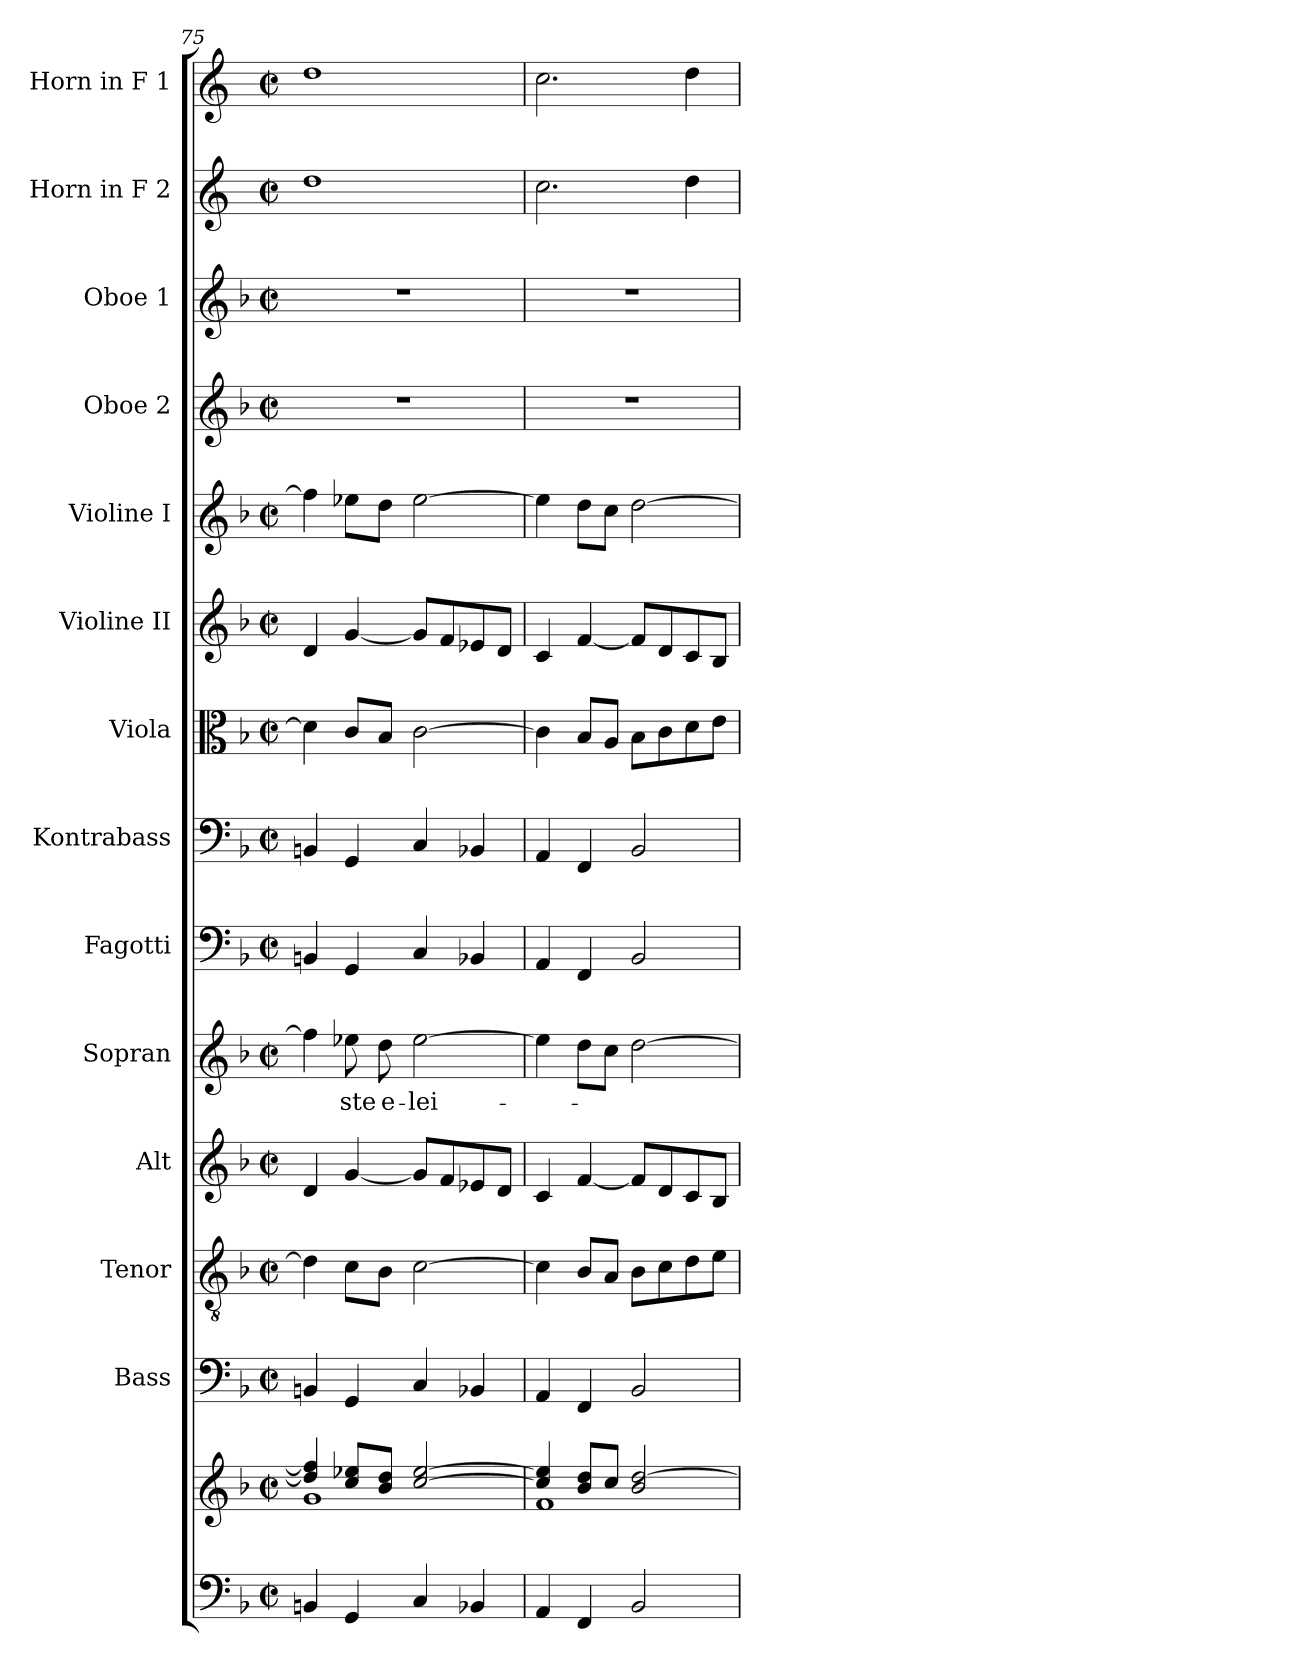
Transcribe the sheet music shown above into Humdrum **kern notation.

**kern	**kern	**kern	**kern	**kern	**kern	**text	**kern	**kern	**kern	**kern	**kern	**kern	**kern	**kern	**kern
*part14	*part14	*part13	*part12	*part11	*part10	*part10	*part9	*part8	*part7	*part6	*part5	*part4	*part3	*part2	*part1
*staff15	*staff14	*staff13	*staff12	*staff11	*staff10	*staff10	*staff9	*staff8	*staff7	*staff6	*staff5	*staff4	*staff3	*staff2	*staff1
*	*	*I"Bass	*I"Tenor	*I"Alt	*I"Sopran	*	*I"Fagotti	*I"Kontrabass	*I"Viola	*I"Violine II	*I"Violine I	*I"Oboe 2	*I"Oboe 1	*I"Horn in F 2	*I"Horn in F 1
*	*	*I'B.	*I'T.	*I'A.	*I'S.	*	*I'Fg.	*I'Kb.	*I'Vla.	*I'Vl. II	*I'Vl. I	*I'Ob. 2	*I'Ob. 1	*	*
*clefF4	*clefG2	*clefF4	*clefGv2	*clefG2	*clefG2	*	*clefF4	*clefF4	*clefC3	*clefG2	*clefG2	*clefG2	*clefG2	*clefG2	*clefG2
*	*	*	*	*	*	*	*	*ITrd7c12	*	*	*	*	*	*ITrd4c7	*ITrd4c7
*k[b-]	*k[b-]	*k[b-]	*k[b-]	*k[b-]	*k[b-]	*	*k[b-]	*k[b-]	*k[b-]	*k[b-]	*k[b-]	*k[b-]	*k[b-]	*k[b-]	*k[b-]
*F:	*F:	*F:	*F:	*F:	*F:	*	*F:	*F:	*F:	*F:	*F:	*F:	*F:	*F:	*F:
*M2/2	*M2/2	*M2/2	*M2/2	*M2/2	*M2/2	*	*M2/2	*M2/2	*M2/2	*M2/2	*M2/2	*M2/2	*M2/2	*M2/2	*M2/2
*met(c|)	*met(c|)	*met(c|)	*met(c|)	*met(c|)	*met(c|)	*	*met(c|)	*met(c|)	*met(c|)	*met(c|)	*met(c|)	*met(c|)	*met(c|)	*met(c|)	*met(c|)
=75	=75	=75	=75	=75	=75	=75	=75	=75	=75	=75	=75	=75	=75	=75	=75
*	*^	*	*	*	*	*	*	*	*	*	*	*	*	*	*
4BBn/	4dd/] 4ff/]	1g	4BBn/	4d\]	4d/	4ff\]	.	4BBn/	4BBBn/	4d\]	4d/	4ff\]	1r	1r	1g	1g
!	!	!	!	!	!	!	!LO:LY:b	!	!	!	!	!	!	!	!	!
4GG/	8cc/ 8ee-X/L	.	4GG/	8c\L	[4g/	8ee-X\	-ste	4GG/	4GGG/	8c/L	[4g/	8ee-X\L	.	.	.	.
!	!	!	!	!	!	!	!LO:LY:b	!	!	!	!	!	!	!	!	!
.	8b-/ 8dd/J	.	.	8B-\J	.	8dd\	e-	.	.	8B-/J	.	8dd\J	.	.	.	.
!	!	!	!	!	!	!	!LO:LY:b	!	!	!	!	!	!	!	!	!
4C/	[>2cc/ [>2ee-/	.	4C/	[2c\	8g/L]	[2ee-\	-lei-	4C/	4CC/	[2c\	8g/L]	[2ee-\	.	.	.	.
.	.	.	.	.	8f/	.	.	.	.	.	8f/	.	.	.	.	.
4BB-X/	.	.	4BB-X/	.	8e-X/	.	.	4BB-X/	4BBB-X/	.	8e-X/	.	.	.	.	.
.	.	.	.	.	8d/J	.	.	.	.	.	8d/J	.	.	.	.	.
=76	=76	=76	=76	=76	=76	=76	=76	=76	=76	=76	=76	=76	=76	=76	=76	=76
4AA/	4cc/] 4ee-/]	1f	4AA/	4c\]	4c/	4ee-\]	.	4AA/	4AAA/	4c\]	4c/	4ee-\]	1r	1r	2.f\	2.f\
4FF/	8b-/ 8dd/L	.	4FF/	8B-/L	[4f/	8dd\L	.	4FF/	4FFF/	8B-/L	[4f/	8dd\L	.	.	.	.
.	8cc/J	.	.	8A/J	.	8cc\J	.	.	.	8A/J	.	8cc\J	.	.	.	.
2BB-/	2b-/ [>2dd/	.	2BB-/	8B-\L	8f/L]	[2dd\	.	2BB-/	2BBB-/	8B-\L	8f/L]	[2dd\	.	.	.	.
.	.	.	.	8c\	8d/	.	.	.	.	8c\	8d/	.	.	.	.	.
.	.	.	.	8d\	8c/	.	.	.	.	8d\	8c/	.	.	.	4g\	4g\
.	.	.	.	8e\J	8B-/J	.	.	.	.	8e\J	8B-/J	.	.	.	.	.
*	*v	*v	*	*	*	*	*	*	*	*	*	*	*	*	*	*
=	=	=	=	=	=	=	=	=	=	=	=	=	=	=	=
*-	*-	*-	*-	*-	*-	*-	*-	*-	*-	*-	*-	*-	*-	*-	*-
